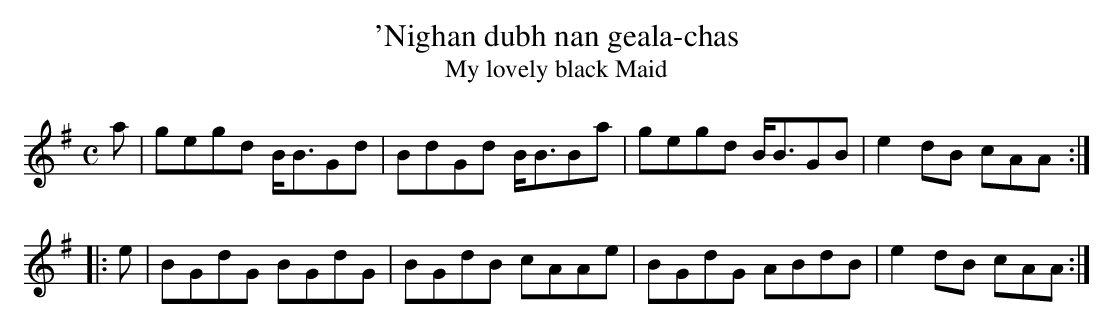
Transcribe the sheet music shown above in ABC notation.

X:1
T:'Nighan dubh nan geala-chas
T:My lovely black Maid
M:C
L:1/8
K:G
a|gegd B<BGd|BdGd B<BBa|gegd B<BGB|e2 dB cAA:|
|:e|BGdG BGdG|BGdB cAAe|BGdG ABdB|e2 dB cAA:|]
